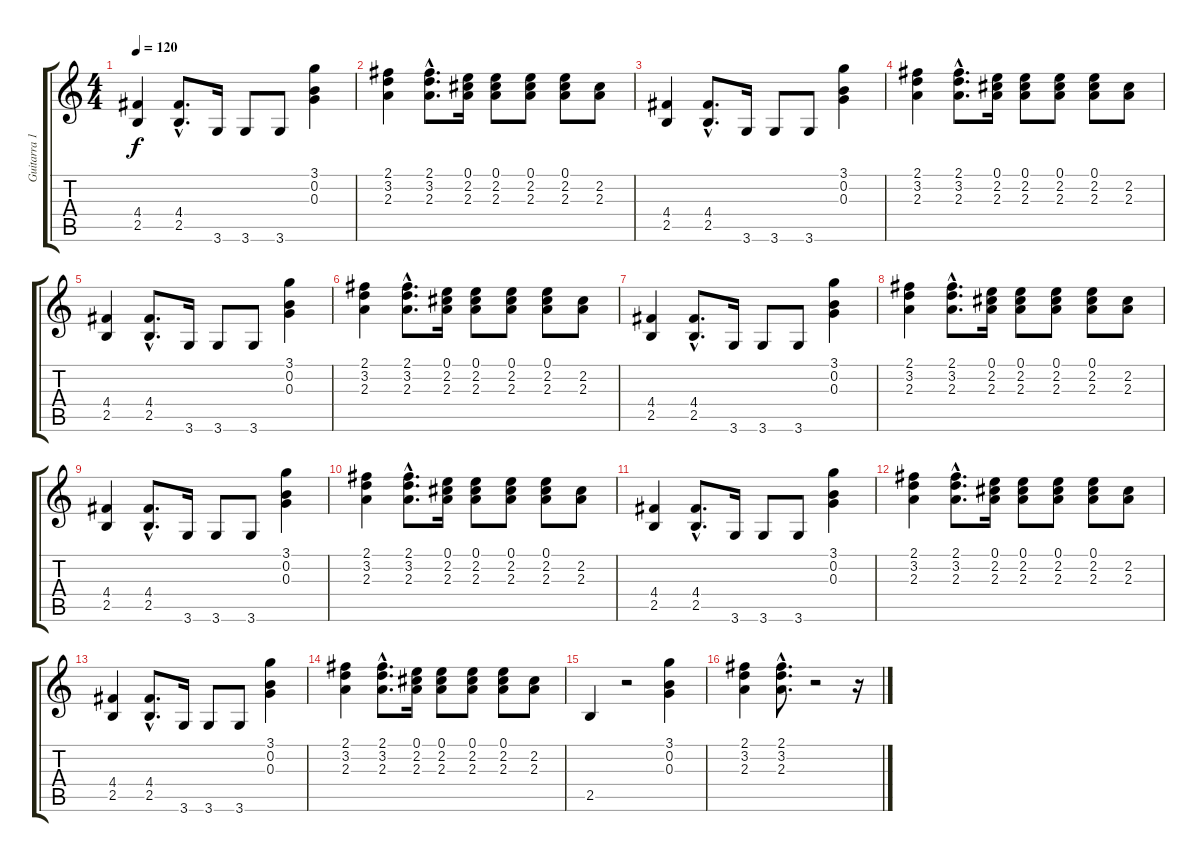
\track ("Guitarra 1" "Guitarra 1") {instrument overdrivenguitar}
\staff {score tabs}
\tuning (E4 B3 G3 D3 A2 E2) {hide}
\ts (4 4)
\tempo 120
\clef g2
\ks c
(4.4 2.5).4{dy f} (4.4{hac} 2.5{hac}).8{d} 3.6.16 3.6.8 3.6.8 (3.1 0.2 0.3).4 |
(2.1 3.2 2.3).4 (2.1{hac} 3.2{hac} 2.3{hac}).8{d} (0.1 2.2 2.3).16 (0.1 2.2 2.3).8 (0.1 2.2 2.3).8 (0.1 2.2 2.3).8 (2.2 2.3).8 |
(4.4 2.5).4 (4.4{hac} 2.5{hac}).8{d} 3.6.16 3.6.8 3.6.8 (3.1 0.2 0.3).4 |
(2.1 3.2 2.3).4 (2.1{hac} 3.2{hac} 2.3{hac}).8{d} (0.1 2.2 2.3).16 (0.1 2.2 2.3).8 (0.1 2.2 2.3).8 (0.1 2.2 2.3).8 (2.2 2.3).8 |
(4.4 2.5).4 (4.4{hac} 2.5{hac}).8{d} 3.6.16 3.6.8 3.6.8 (3.1 0.2 0.3).4 |
(2.1 3.2 2.3).4 (2.1{hac} 3.2{hac} 2.3{hac}).8{d} (0.1 2.2 2.3).16 (0.1 2.2 2.3).8 (0.1 2.2 2.3).8 (0.1 2.2 2.3).8 (2.2 2.3).8 |
(4.4 2.5).4 (4.4{hac} 2.5{hac}).8{d} 3.6.16 3.6.8 3.6.8 (3.1 0.2 0.3).4 |
(2.1 3.2 2.3).4 (2.1{hac} 3.2{hac} 2.3{hac}).8{d} (0.1 2.2 2.3).16 (0.1 2.2 2.3).8 (0.1 2.2 2.3).8 (0.1 2.2 2.3).8 (2.2 2.3).8 |
(4.4 2.5).4 (4.4{hac} 2.5{hac}).8{d} 3.6.16 3.6.8 3.6.8 (3.1 0.2 0.3).4 |
(2.1 3.2 2.3).4 (2.1{hac} 3.2{hac} 2.3{hac}).8{d} (0.1 2.2 2.3).16 (0.1 2.2 2.3).8 (0.1 2.2 2.3).8 (0.1 2.2 2.3).8 (2.2 2.3).8 |
(4.4 2.5).4 (4.4{hac} 2.5{hac}).8{d} 3.6.16 3.6.8 3.6.8 (3.1 0.2 0.3).4 |
(2.1 3.2 2.3).4 (2.1{hac} 3.2{hac} 2.3{hac}).8{d} (0.1 2.2 2.3).16 (0.1 2.2 2.3).8 (0.1 2.2 2.3).8 (0.1 2.2 2.3).8 (2.2 2.3).8 |
(4.4 2.5).4 (4.4{hac} 2.5{hac}).8{d} 3.6.16 3.6.8 3.6.8 (3.1 0.2 0.3).4 |
(2.1 3.2 2.3).4 (2.1{hac} 3.2{hac} 2.3{hac}).8{d} (0.1 2.2 2.3).16 (0.1 2.2 2.3).8 (0.1 2.2 2.3).8 (0.1 2.2 2.3).8 (2.2 2.3).8 |
2.5.4 r.2 (3.1 0.2 0.3).4 |
(2.1 3.2 2.3).4 (2.1{hac} 3.2{hac} 2.3{hac}).8{d} r.2 r.16
